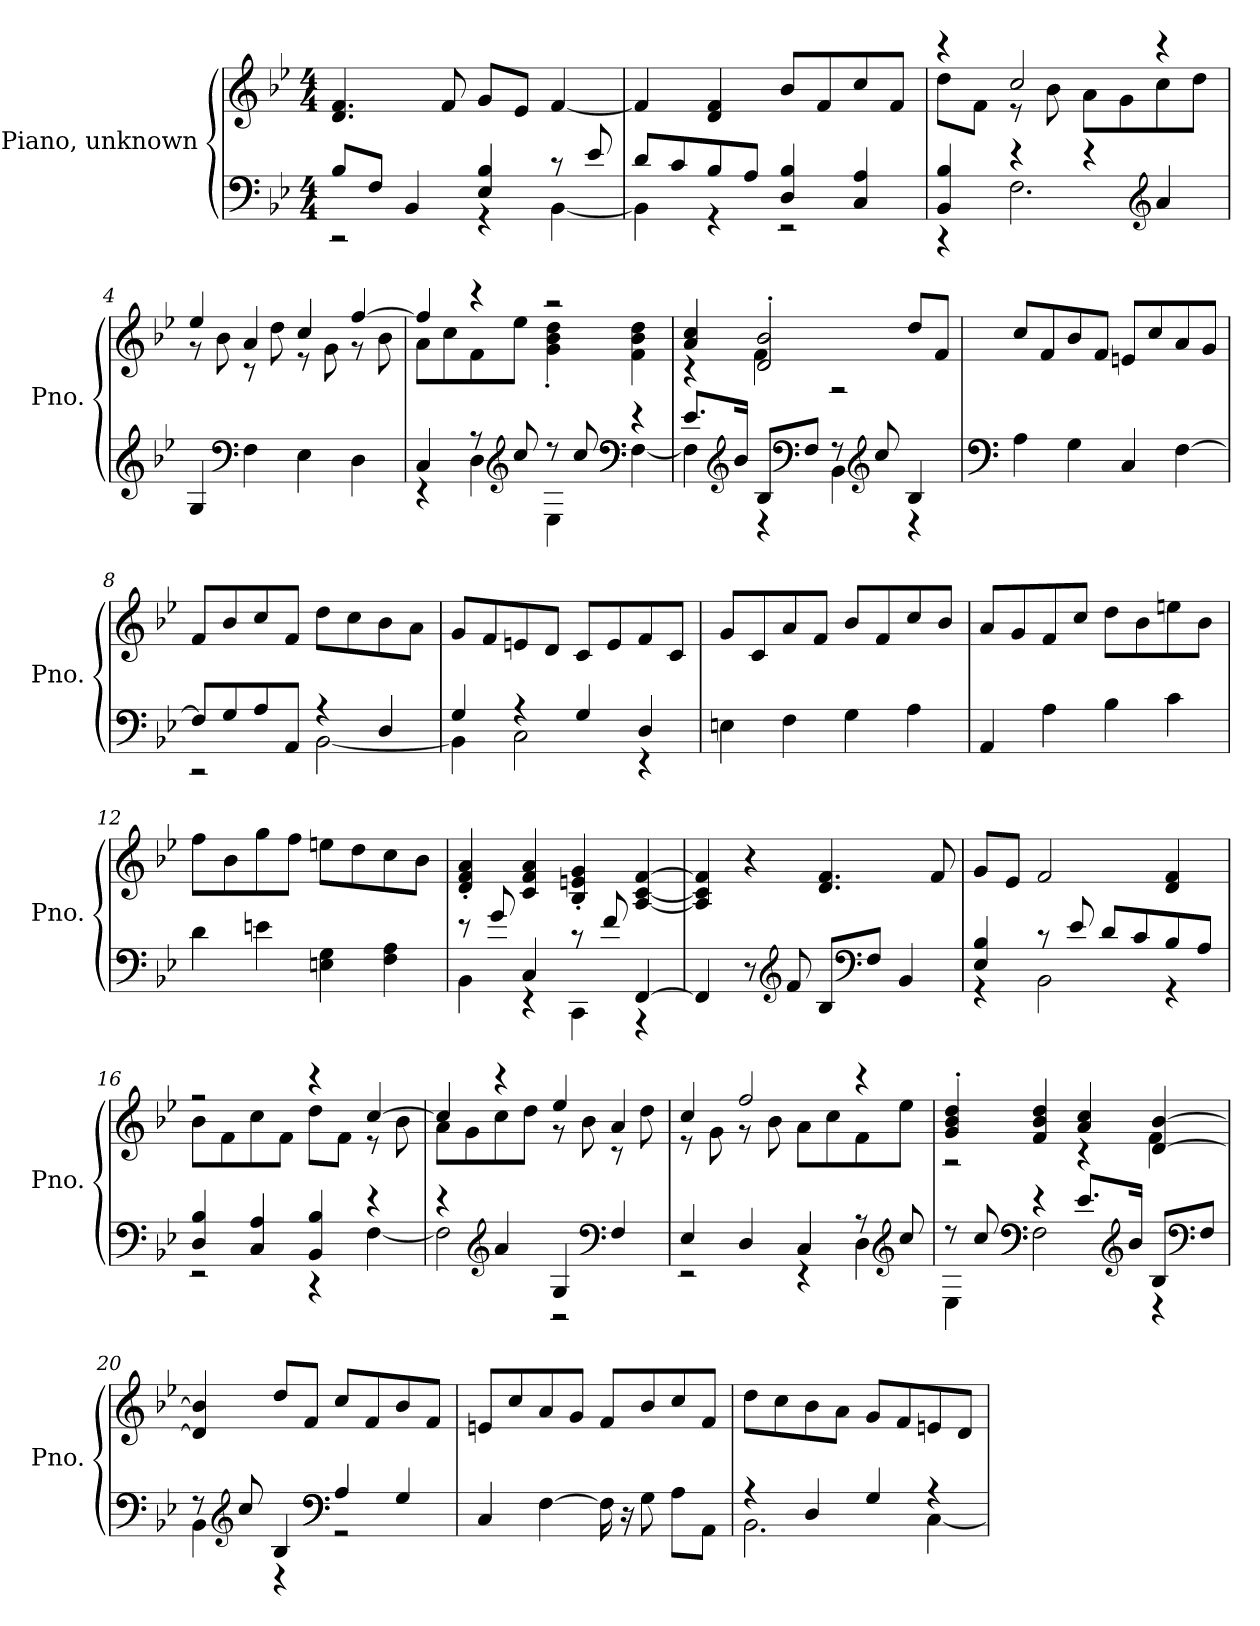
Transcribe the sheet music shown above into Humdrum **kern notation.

**kern	**kern
*part1	*part1
*staff2	*staff1
*I"Piano, unknown	*
*I'Pno.	*
*clefF4	*clefG2
*k[b-e-]	*k[b-e-]
*M4/4	*M4/4
*MM120	*MM120
=1	=1
*^	*
8B-/L	2r	4.d/ 4.f/
8F/J	.	.
4BB-/	.	.
.	.	8f/
4E-/ 4B-/	4r	8g/L
.	.	8e-/J
8r	[4BB-\	[4f/
8e-/	.	.
=2	=2	=2
8d/L	4BB-\]	4f/]
8c/	.	.
8B-/	4r	4d/ 4f/
8A/J	.	.
4D/ 4B-/	2r	8b-/L
.	.	8f/
4C/ 4A/	.	8cc/
.	.	8f/J
=3	=3	=3
*	*	*^
4BB-/ 4B-/	4r	4r	8dd\L
.	.	.	8f\J
4r	2.F\	2cc/	8r
.	.	.	8b-\
4r	.	.	8a\L
.	.	.	8g\
*clefG2	*	*	*
4a/	.	4r	8cc\
.	.	.	8dd\J
*v	*v	*	*
=4	=4	=4
4G/	4ee-/	8r
.	.	8b-\
*clefF4	*	*
4F\	4a/	8r
.	.	8dd\
4E-\	4cc/	8r
.	.	8g\
4D\	[4ff/	8r
.	.	8b-\
!!LO:LB:g=z	!!
=5	=5	=5
*^	*	*
4C/	4r	4ff/]	8a\L
.	.	.	8cc\
8r	4D\	4r	8f\
*clefG2	*	*	*
8cc/	.	.	8ee-\J
8r	4E-\	2r	4g\' 4b-\' 4dd\'
8cc/	.	.	.
*clefF4	*	*	*
4r	[4F\	.	4f\ 4b-\ 4dd\
=6	=6	=6	=6
8.e-/L	4F\]	4a/ 4cc/	4r
*clefG2	*	*	*
16b-/Jk	.	.	.
8B-/L	4r	2d/' 2b-/'	4f\
*clefF4	*	*	*
8F/J	.	.	.
8r	4BB-\	.	2r
*clefG2	*	*	*
8cc/	.	.	.
4B-/	4r	8dd/L	.
.	.	8f/J	.
*v	*v	*	*
*	*v	*v
=7	=7
*clefF4	*
4A\	8cc/L
.	8f/
4G\	8b-/
.	8f/J
4C/	8en/L
.	8cc/
[4F\	8a/
.	8g/J
!!LO:LB:g=z
=8	=8
*^	*
8F/L]	2r	8f/L
8G/	.	8b-/
8A/	.	8cc/
8AA/J	.	8f/J
4r	[2BB-\	8dd\L
.	.	8cc\
4D/	.	8b-\
.	.	8a\J
=9	=9	=9
4G/	4BB-\]	8g/L
.	.	8f/
4r	2C\	8en/
.	.	8d/J
4G/	.	8c/L
.	.	8e/
4D/	4r	8f/
.	.	8c/J
*v	*v	*
=10	=10
4En\	8g/L
.	8c/
4F\	8a/
.	8f/J
4G\	8b-/L
.	8f/
4A\	8cc/
.	8b-/J
=11	=11
4AA/	8a/L
.	8g/
4A\	8f/
.	8cc/J
4B-\	8dd\L
.	8b-\
4c\	8een\
.	8b-\J
=12	=12
4d\	8ff\L
.	8b-\
4en\	8gg\
.	8ff\J
4En\ 4G\	8een\L
.	8dd\
4F\ 4A\	8cc\
.	8b-\J
!!LO:LB:g=z
=13	=13
*^	*
8r	4BB-\	4d/' 4f/' 4a/'
8g/	.	.
4C/	4r	4c/ 4f/ 4a/
8r	4CC\	4B-/' 4en/' 4g/'
8f/	.	.
[4FF/	4r	[4A/ [4c/ [4f/
*v	*v	*
=14	=14
4FF/]	4A/] 4c/] 4f/]
8r	4r
*clefG2	*
8f/	.
8B-/L	4.d/ 4.f/
*clefF4	*
8F/J	.
4BB-/	.
.	8f/
=15	=15
*^	*
4E-/ 4B-/	4r	8g/L
.	.	8e-/J
8r	2BB-\	2f/
8e-/	.	.
8d/L	.	.
8c/	.	.
8B-/	4r	4d/ 4f/
8A/J	.	.
=16	=16	=16
*	*	*^
4D/ 4B-/	2r	2r	8b-\L
.	.	.	8f\
4C/ 4A/	.	.	8cc\
.	.	.	8f\J
4BB-/ 4B-/	4r	4r	8dd\L
.	.	.	8f\J
4r	[4F\	[4cc/	8r
.	.	.	8b-\
!!LO:LB:g=z	!!
=17	=17	=17	=17
4r	2F\]	4cc/]	8a\L
.	.	.	8g\
*clefG2	*	*	*
4a/	.	4r	8cc\
.	.	.	8dd\J
4G/	2r	4ee-/	8r
.	.	.	8b-\
*clefF4	*	*	*
4F/	.	4a/	8r
.	.	.	8dd\
=18	=18	=18	=18
4E-/	2r	4cc/	8r
.	.	.	8g\
4D/	.	2ff/	8r
.	.	.	8b-\
4C/	4r	.	8a\L
.	.	.	8cc\
8r	4D\	4r	8f\
*clefG2	*	*	*
8cc/	.	.	8ee-\J
=19	=19	=19	=19
8r	4E-\	4g/' 4b-/' 4dd/'	2r
8cc/	.	.	.
*clefF4	*	*	*
4r	2F\	4f/ 4b-/ 4dd/	.
8.e-/L	.	4a/ 4cc/	4r
*clefG2	*	*	*
16b-/Jk	.	.	.
8B-/L	4r	[4d/ [4b-/	4f\
*clefF4	*	*	*
8F/J	.	.	.
*	*	*v	*v
!!LO:LB:g=z
=20	=20	=20
8r	4BB-\	4d/] 4b-/]
*clefG2	*	*
8cc/	.	.
4B-/	4r	8dd/L
.	.	8f/J
*clefF4	*	*
4A/	2r	8cc/L
.	.	8f/
4G/	.	8b-/
.	.	8f/J
*v	*v	*
=21	=21
4C/	8en/L
.	8cc/
[4F\	8a/
.	8g/J
16F\]	8f/L
16r	.
8G\	8b-/
8A\L	8cc/
8AA\J	8f/J
=22	=22
*^	*
4r	2.BB-\	8dd\L
.	.	8cc\
4D/	.	8b-\
.	.	8a\J
4G/	.	8g/L
.	.	8f/
4r	[4C\	8en/
.	.	8d/J
*v	*v	*
=	=
*-	*-
